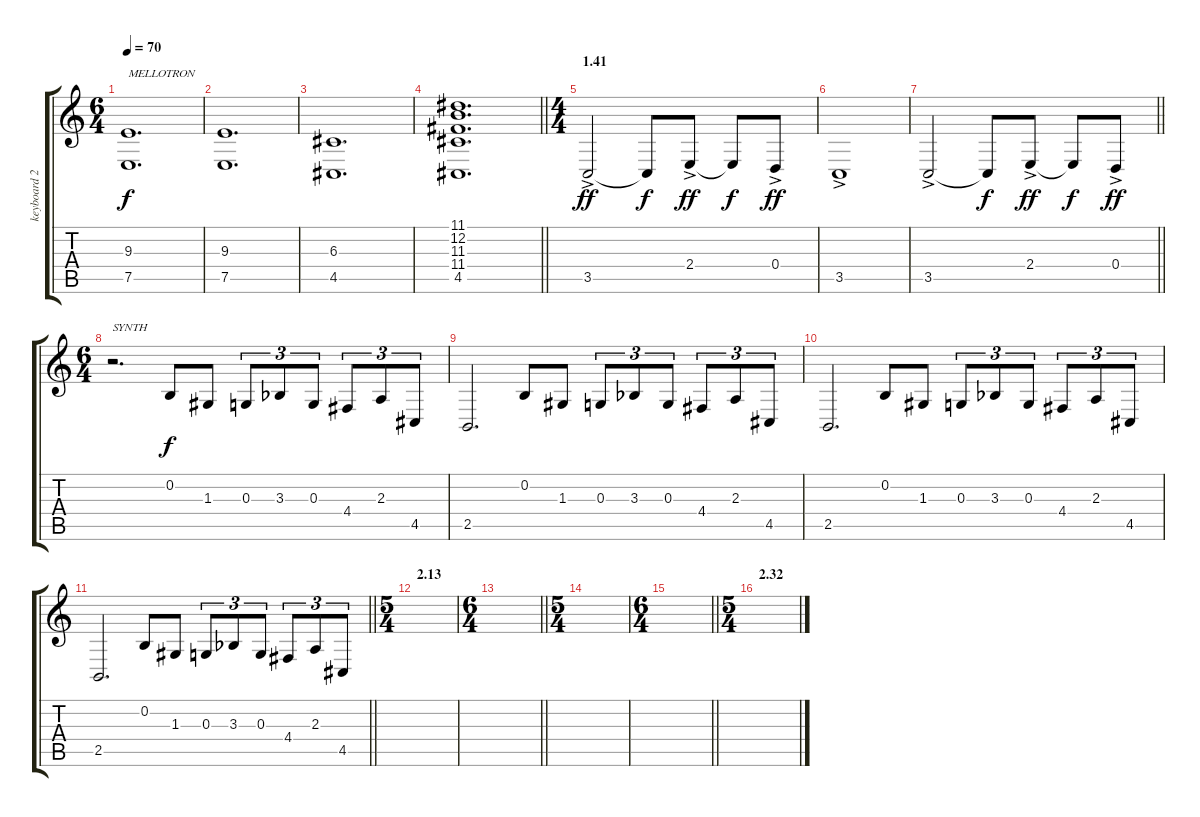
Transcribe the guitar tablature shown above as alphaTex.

\track ("keyboard 2" "keyboard 2") {instrument electricpiano2}
\staff {score tabs}
\tuning (E4 B3 G3 D3 A2 E2) {hide}
\ts (6 4)
\tempo 70
\clef g2
\ks c
(9.3 7.5).1{d txt "MELLOTRON" dy f} |
(9.3 7.5).1{d} |
(6.3 4.5).1{d} |
\barLineRight lightlight
(11.1 12.2 11.3 11.4 4.5).1{d} |
\ts (4 4)
\section ("" "1.41")
3.5{ac}.2{dy ff} 3.5{t}.8{dy f} 2.4{ac}.8{dy ff} 2.4{t}.8{dy f} 0.4{ac}.8{dy ff} |
3.5{ac}.1 |
\barLineRight lightlight
3.5{ac}.2 3.5{t}.8{dy f} 2.4{ac}.8{dy ff} 2.4{t}.8{dy f} 0.4{ac}.8{dy ff} |
\ts (6 4)
r.2{d txt "SYNTH" instrument electricpiano2} 0.2.8{dy f} 1.3.8 0.3.8{tu (3 2)} 3.3{acc b}.8{tu (3 2)} 0.3.8{tu (3 2)} 4.4.8{tu (3 2)} 2.3.8{tu (3 2)} 4.5.8{tu (3 2)} |
2.5.2{d} 0.2.8 1.3.8 0.3.8{tu (3 2)} 3.3{acc b}.8{tu (3 2)} 0.3.8{tu (3 2)} 4.4.8{tu (3 2)} 2.3.8{tu (3 2)} 4.5.8{tu (3 2)} |
2.5.2{d} 0.2.8 1.3.8 0.3.8{tu (3 2)} 3.3{acc b}.8{tu (3 2)} 0.3.8{tu (3 2)} 4.4.8{tu (3 2)} 2.3.8{tu (3 2)} 4.5.8{tu (3 2)} |
\barLineRight lightlight
2.5.2{d} 0.2.8 1.3.8 0.3.8{tu (3 2)} 3.3{acc b}.8{tu (3 2)} 0.3.8{tu (3 2)} 4.4.8{tu (3 2)} 2.3.8{tu (3 2)} 4.5.8{tu (3 2)} |
\ts (5 4)
\section ("" "2.13")
|
\ts (6 4)
\barLineRight lightlight
|
\ts (5 4)
|
\ts (6 4)
\barLineRight lightlight
|
\ts (5 4)
\section ("" "2.32")
